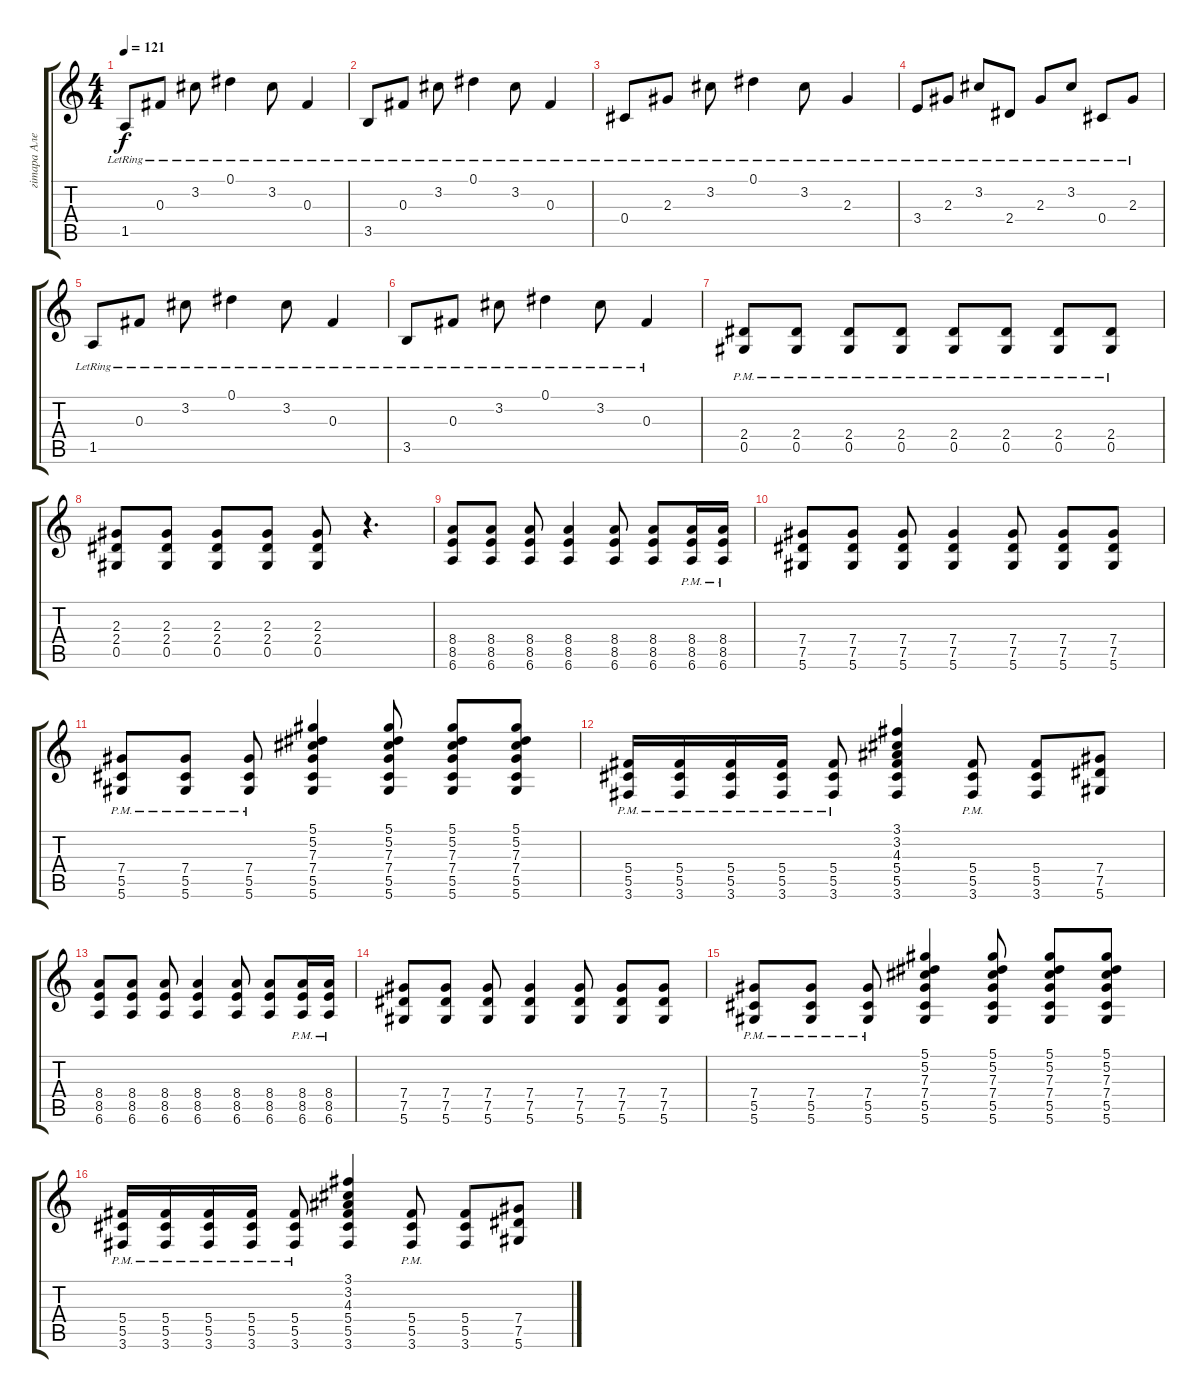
\track ("гiтара Алесь " "гiтара Але") {instrument electricguitarjazz}
\staff {score tabs}
\tuning (Eb4 Bb3 Gb3 Db3 Ab2 Eb2) {hide}
\ts (4 4)
\tempo 121
\clef g2
\ks c
1.5{lr}.8{dy f} 0.3{lr}.8 3.2{lr}.8 0.1{lr}.4 3.2{lr}.8 0.3{lr}.4 |
3.5{lr}.8 0.3{lr}.8 3.2{lr}.8 0.1{lr}.4 3.2{lr}.8 0.3{lr}.4 |
0.4{lr}.8 2.3{lr}.8 3.2{lr}.8 0.1{lr}.4 3.2{lr}.8 2.3{lr}.4 |
3.4{lr}.8 2.3{lr}.8 3.2{lr}.8 2.4{lr}.8 2.3{lr}.8 3.2{lr}.8 0.4{lr}.8 2.3{lr}.8 |
1.5{lr}.8 0.3{lr}.8 3.2{lr}.8 0.1{lr}.4 3.2{lr}.8 0.3{lr}.4 |
3.5{lr}.8 0.3{lr}.8 3.2{lr}.8 0.1{lr}.4 3.2{lr}.8 0.3{lr}.4 |
(2.4{pm} 0.5{pm}).8 (2.4{pm} 0.5{pm}).8 (2.4{pm} 0.5{pm}).8 (2.4{pm} 0.5{pm}).8 (2.4{pm} 0.5{pm}).8 (2.4{pm} 0.5{pm}).8 (2.4{pm} 0.5{pm}).8 (2.4{pm} 0.5{pm}).8 |
(2.3 2.4 0.5).8 (2.3 2.4 0.5).8 (2.3 2.4 0.5).8 (2.3 2.4 0.5).8 (2.3 2.4 0.5).8 r.4{d} |
(8.4 8.5 6.6).8{instrument distortionguitar} (8.4 8.5 6.6).8 (8.4 8.5 6.6).8 (8.4 8.5 6.6).4 (8.4 8.5 6.6).8 (8.4 8.5 6.6).8 (8.4{pm} 8.5{pm} 6.6{pm}).16 (8.4{pm} 8.5{pm} 6.6{pm}).16 |
(7.4 7.5 5.6).8 (7.4 7.5 5.6).8 (7.4 7.5 5.6).8 (7.4 7.5 5.6).4 (7.4 7.5 5.6).8 (7.4 7.5 5.6).8 (7.4 7.5 5.6).8 |
(7.4{pm} 5.5{pm} 5.6{pm}).8 (7.4{pm} 5.5{pm} 5.6{pm}).8 (7.4{pm} 5.5{pm} 5.6{pm}).8 (5.1 5.2 7.3 7.4 5.5 5.6).4 (5.1 5.2 7.3 7.4 5.5 5.6).8 (5.1 5.2 7.3 7.4 5.5 5.6).8 (5.1 5.2 7.3 7.4 5.5 5.6).8 |
(5.4{pm} 5.5{pm} 3.6{pm}).16 (5.4{pm} 5.5{pm} 3.6{pm}).16 (5.4{pm} 5.5{pm} 3.6{pm}).16 (5.4{pm} 5.5{pm} 3.6{pm}).16 (5.4{pm} 5.5{pm} 3.6{pm}).8 (3.1 3.2 4.3 5.4 5.5 3.6).4 (5.4{pm} 5.5{pm} 3.6{pm}).8 (5.4 5.5 3.6).8 (7.4 7.5 5.6).8 |
(8.4 8.5 6.6).8 (8.4 8.5 6.6).8 (8.4 8.5 6.6).8 (8.4 8.5 6.6).4 (8.4 8.5 6.6).8 (8.4 8.5 6.6).8 (8.4{pm} 8.5{pm} 6.6{pm}).16 (8.4{pm} 8.5{pm} 6.6{pm}).16 |
(7.4 7.5 5.6).8 (7.4 7.5 5.6).8 (7.4 7.5 5.6).8 (7.4 7.5 5.6).4 (7.4 7.5 5.6).8 (7.4 7.5 5.6).8 (7.4 7.5 5.6).8 |
(7.4{pm} 5.5{pm} 5.6{pm}).8 (7.4{pm} 5.5{pm} 5.6{pm}).8 (7.4{pm} 5.5{pm} 5.6{pm}).8 (5.1 5.2 7.3 7.4 5.5 5.6).4 (5.1 5.2 7.3 7.4 5.5 5.6).8 (5.1 5.2 7.3 7.4 5.5 5.6).8 (5.1 5.2 7.3 7.4 5.5 5.6).8 |
(5.4{pm} 5.5{pm} 3.6{pm}).16 (5.4{pm} 5.5{pm} 3.6{pm}).16 (5.4{pm} 5.5{pm} 3.6{pm}).16 (5.4{pm} 5.5{pm} 3.6{pm}).16 (5.4{pm} 5.5{pm} 3.6{pm}).8 (3.1 3.2 4.3 5.4 5.5 3.6).4 (5.4{pm} 5.5{pm} 3.6{pm}).8 (5.4 5.5 3.6).8 (7.4 7.5 5.6).8
